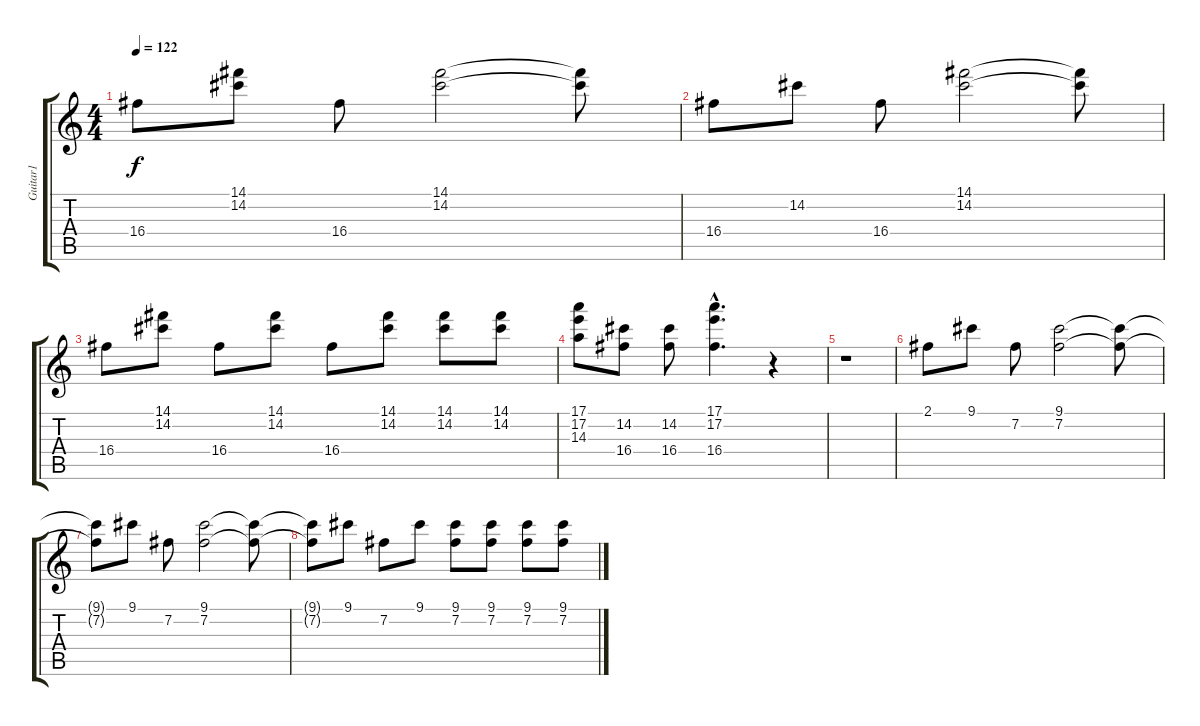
\track ("Guitar1" "Guitar1") {instrument overdrivenguitar}
\staff {score tabs}
\tuning (E4 B3 G3 D3 A2 E2) {hide}
\ts (4 4)
\tempo 122
\clef g2
\ks c
16.4.8{dy f} (14.1 14.2).8 16.4.8 (14.1 14.2).2 (14.1{t} 14.2{t}).8 |
16.4.8 14.2.8 16.4.8 (14.1 14.2).2 (14.1{t} 14.2{t}).8 |
16.4.8 (14.1 14.2).8 16.4.8 (14.1 14.2).8 16.4.8 (14.1 14.2).8 (14.1 14.2).8 (14.1 14.2).8 |
(17.1 17.2 14.3).8 (14.2 16.4).8 (14.2 16.4).8 (17.1{hac} 17.2{hac} 16.4{hac}).4{d} r.4 |
r.1 |
2.1.8 9.1.8 7.2.8 (9.1 7.2).2 (9.1{t} 7.2{t}).8 |
(9.1{t} 7.2{t}).8 9.1.8 7.2.8 (9.1 7.2).2 (9.1{t} 7.2{t}).8 |
(9.1{t} 7.2{t}).8 9.1.8 7.2.8 9.1.8 (9.1 7.2).8 (9.1 7.2).8 (9.1 7.2).8 (9.1 7.2).8
